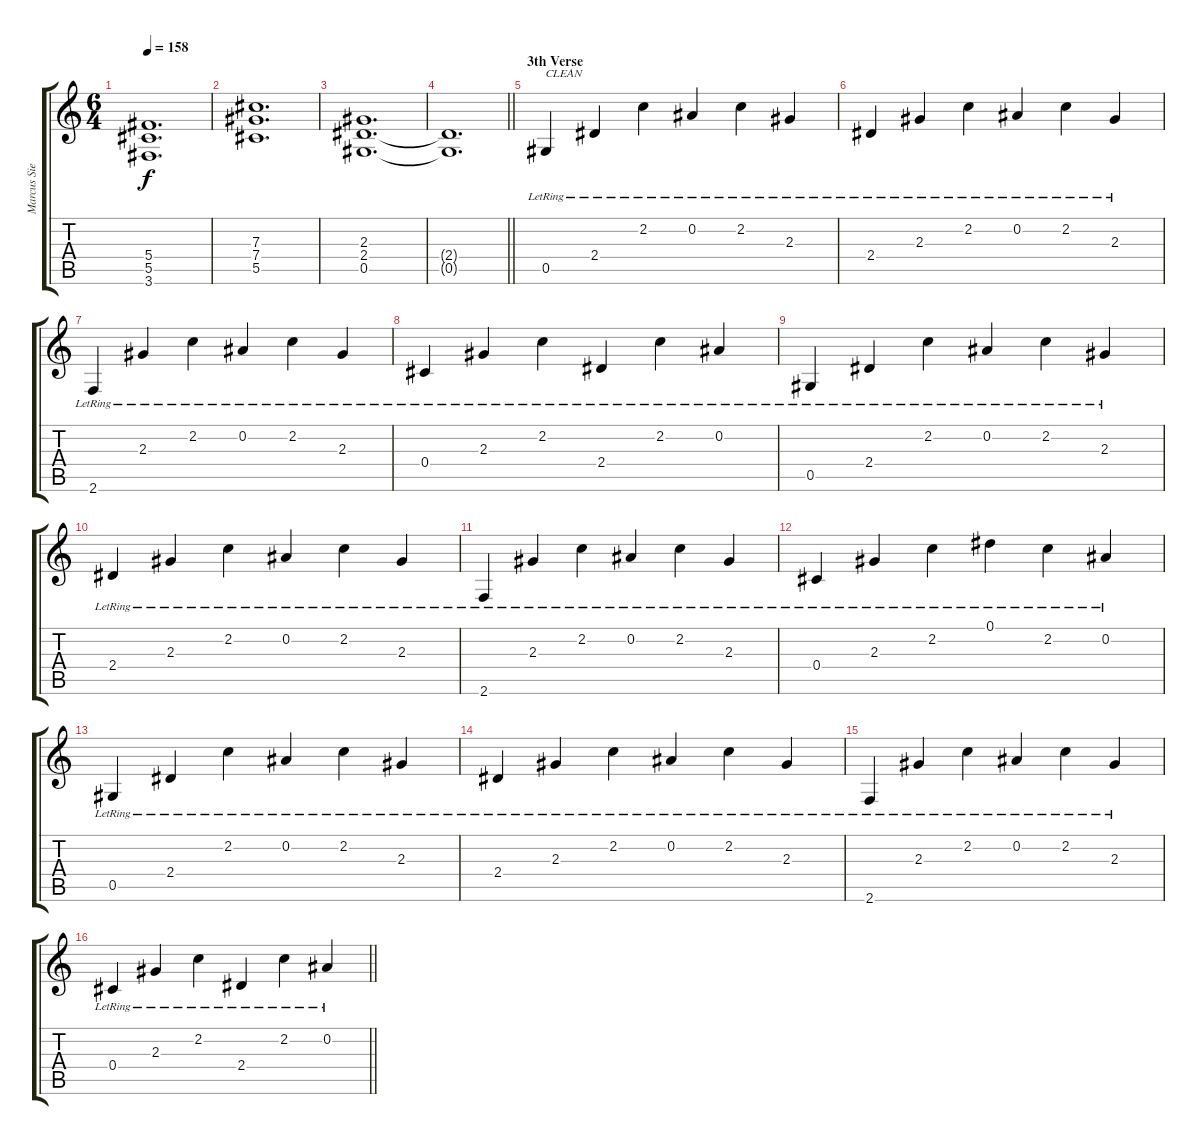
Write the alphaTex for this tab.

\track ("Marcus Siepen" "Marcus Sie") {instrument distortionguitar}
\staff {score tabs}
\tuning (Eb4 Bb3 Gb3 Db3 Ab2 Eb2) {hide}
\ts (6 4)
\tempo 158
\clef g2
\ks c
(5.4 5.5 3.6).1{d dy f} |
(7.3 7.4 5.5).1{d} |
(2.3 2.4 0.5).1{d} |
\barLineRight lightlight
(2.4{t} 0.5{t}).1{d} |
\section ("" "3th Verse")
0.5{lr}.4{txt "CLEAN" volume 15 instrument electricguitarclean} 2.4{lr}.4 2.2{lr}.4 0.2{lr}.4 2.2{lr}.4 2.3{lr}.4 |
2.4{lr}.4 2.3{lr}.4 2.2{lr}.4 0.2{lr}.4 2.2{lr}.4 2.3{lr}.4 |
2.6{lr}.4 2.3{lr}.4 2.2{lr}.4 0.2{lr}.4 2.2{lr}.4 2.3{lr}.4 |
0.4{lr}.4 2.3{lr}.4 2.2{lr}.4 2.4{lr}.4 2.2{lr}.4 0.2{lr}.4 |
0.5{lr}.4 2.4{lr}.4 2.2{lr}.4 0.2{lr}.4 2.2{lr}.4 2.3{lr}.4 |
2.4{lr}.4 2.3{lr}.4 2.2{lr}.4 0.2{lr}.4 2.2{lr}.4 2.3{lr}.4 |
2.6{lr}.4 2.3{lr}.4 2.2{lr}.4 0.2{lr}.4 2.2{lr}.4 2.3{lr}.4 |
0.4{lr}.4 2.3{lr}.4 2.2{lr}.4 0.1{lr}.4 2.2{lr}.4 0.2{lr}.4 |
0.5{lr}.4 2.4{lr}.4 2.2{lr}.4 0.2{lr}.4 2.2{lr}.4 2.3{lr}.4 |
2.4{lr}.4 2.3{lr}.4 2.2{lr}.4 0.2{lr}.4 2.2{lr}.4 2.3{lr}.4 |
2.6{lr}.4 2.3{lr}.4 2.2{lr}.4 0.2{lr}.4 2.2{lr}.4 2.3{lr}.4 |
\barLineRight lightlight
0.4{lr}.4 2.3{lr}.4 2.2{lr}.4 2.4{lr}.4 2.2{lr}.4 0.2{lr}.4
